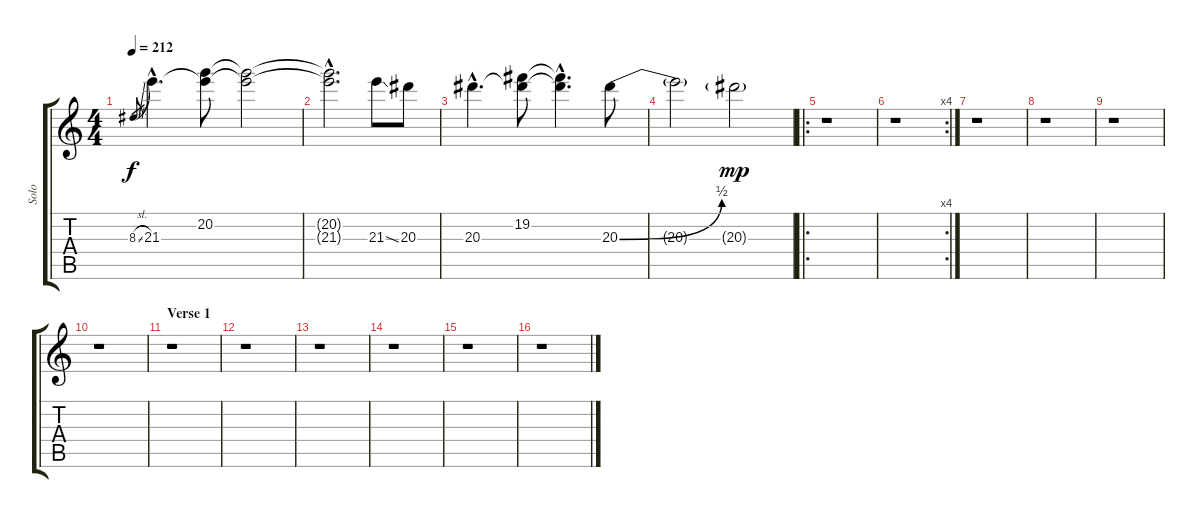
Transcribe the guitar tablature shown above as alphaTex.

\track ("Solo" "Solo") {instrument distortionguitar}
\staff {score tabs}
\tuning (E4 B3 G3 D3 A2 E2) {hide}
\ts (4 4)
\tempo 212
\clef g2
\ks c
8.3{sl}.8{gr dy f} 21.3{hac}.4{d} (20.2 21.3{t}).8 (20.2{t} 21.3{t}).2 |
(20.2{hac t} 21.3{hac t}).2{d} 21.3{ss}.8 20.3.8 |
20.3{hac}.4{d} (19.2 20.3{t}).8 (19.2{hac t} 20.3{hac t}).4{d} 20.3{be (bend 0 0 60 2)}.8 |
20.3{t}.2 20.3{g}.2{dy mp} |
\ro
r.1 |
\rc 4
r.1 |
r.1 |
r.1 |
r.1 |
r.1 |
\section ("" "Verse 1")
r.1 |
r.1 |
r.1 |
r.1 |
r.1 |
r.1
